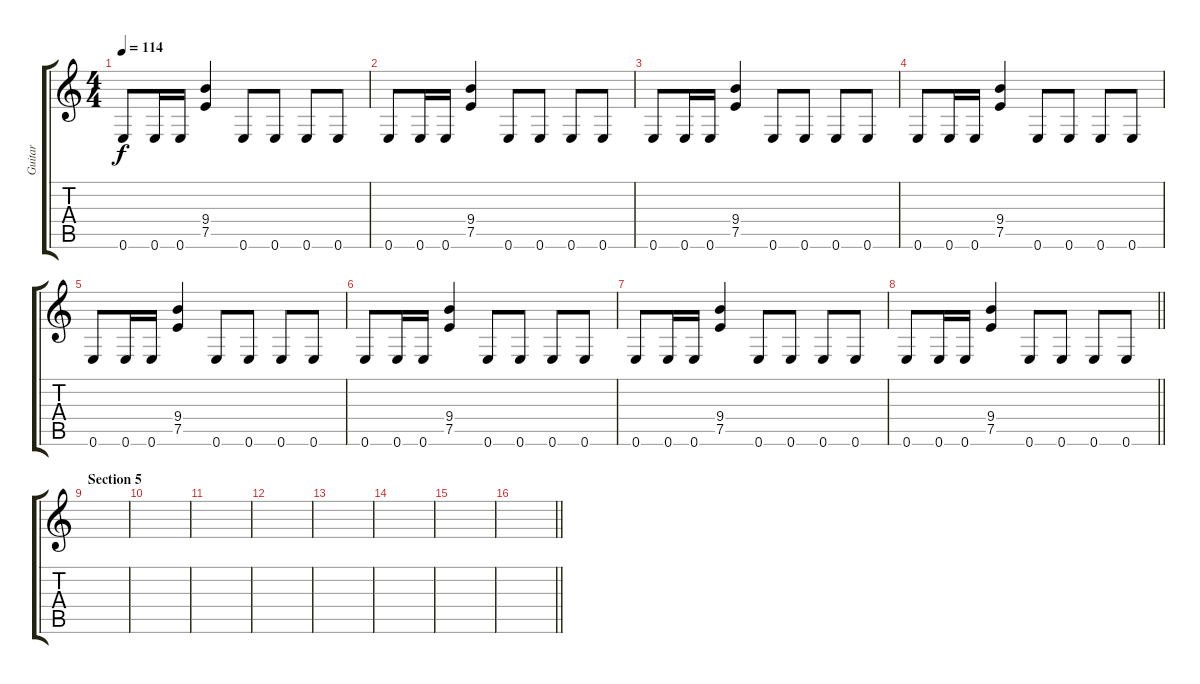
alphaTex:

\track ("Guitar" "Guitar") {instrument overdrivenguitar}
\staff {score tabs}
\tuning (E4 B3 G3 D3 A2 E2) {hide}
\ts (4 4)
\tempo 114
\clef g2
\ks c
0.6.8{dy f} 0.6.16 0.6.16 (9.4 7.5).4 0.6.8 0.6.8 0.6.8 0.6.8 |
0.6.8 0.6.16 0.6.16 (9.4 7.5).4 0.6.8 0.6.8 0.6.8 0.6.8 |
0.6.8 0.6.16 0.6.16 (9.4 7.5).4 0.6.8 0.6.8 0.6.8 0.6.8 |
0.6.8 0.6.16 0.6.16 (9.4 7.5).4 0.6.8 0.6.8 0.6.8 0.6.8 |
0.6.8 0.6.16 0.6.16 (9.4 7.5).4 0.6.8 0.6.8 0.6.8 0.6.8 |
0.6.8 0.6.16 0.6.16 (9.4 7.5).4 0.6.8 0.6.8 0.6.8 0.6.8 |
0.6.8 0.6.16 0.6.16 (9.4 7.5).4 0.6.8 0.6.8 0.6.8 0.6.8 |
\barLineRight lightlight
0.6.8 0.6.16 0.6.16 (9.4 7.5).4 0.6.8 0.6.8 0.6.8 0.6.8 |
\section ("" "Section 5")
|
|
|
|
|
|
|
\barLineRight lightlight
